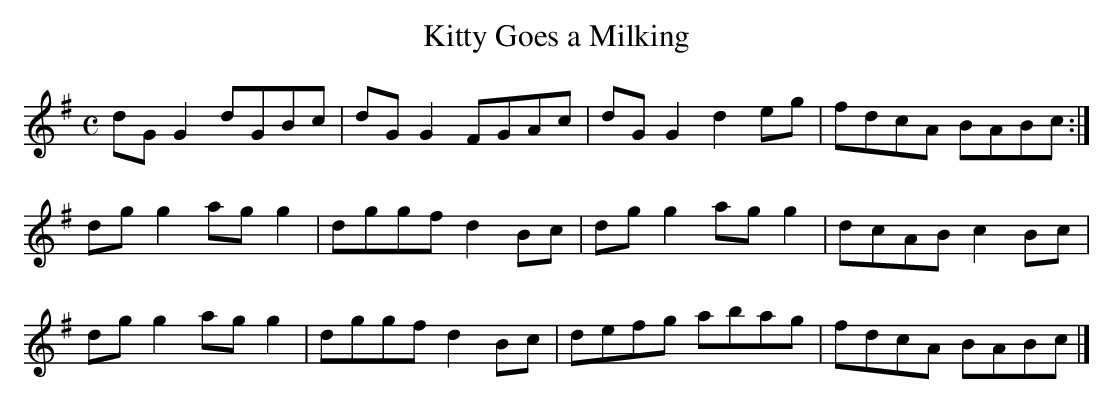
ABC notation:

X:1
T:Kitty Goes a Milking
M:C
L:1/8
K:G Major
dGG2 dGBc|dGG2 FGAc|dGG2 d2eg|fdcA BABc:|!
dgg2 agg2|dggf d2Bc|dgg2 agg2|dcAB c2Bc|!
dgg2 agg2|dggf d2Bc|defg abag|fdcA BABc|]!
